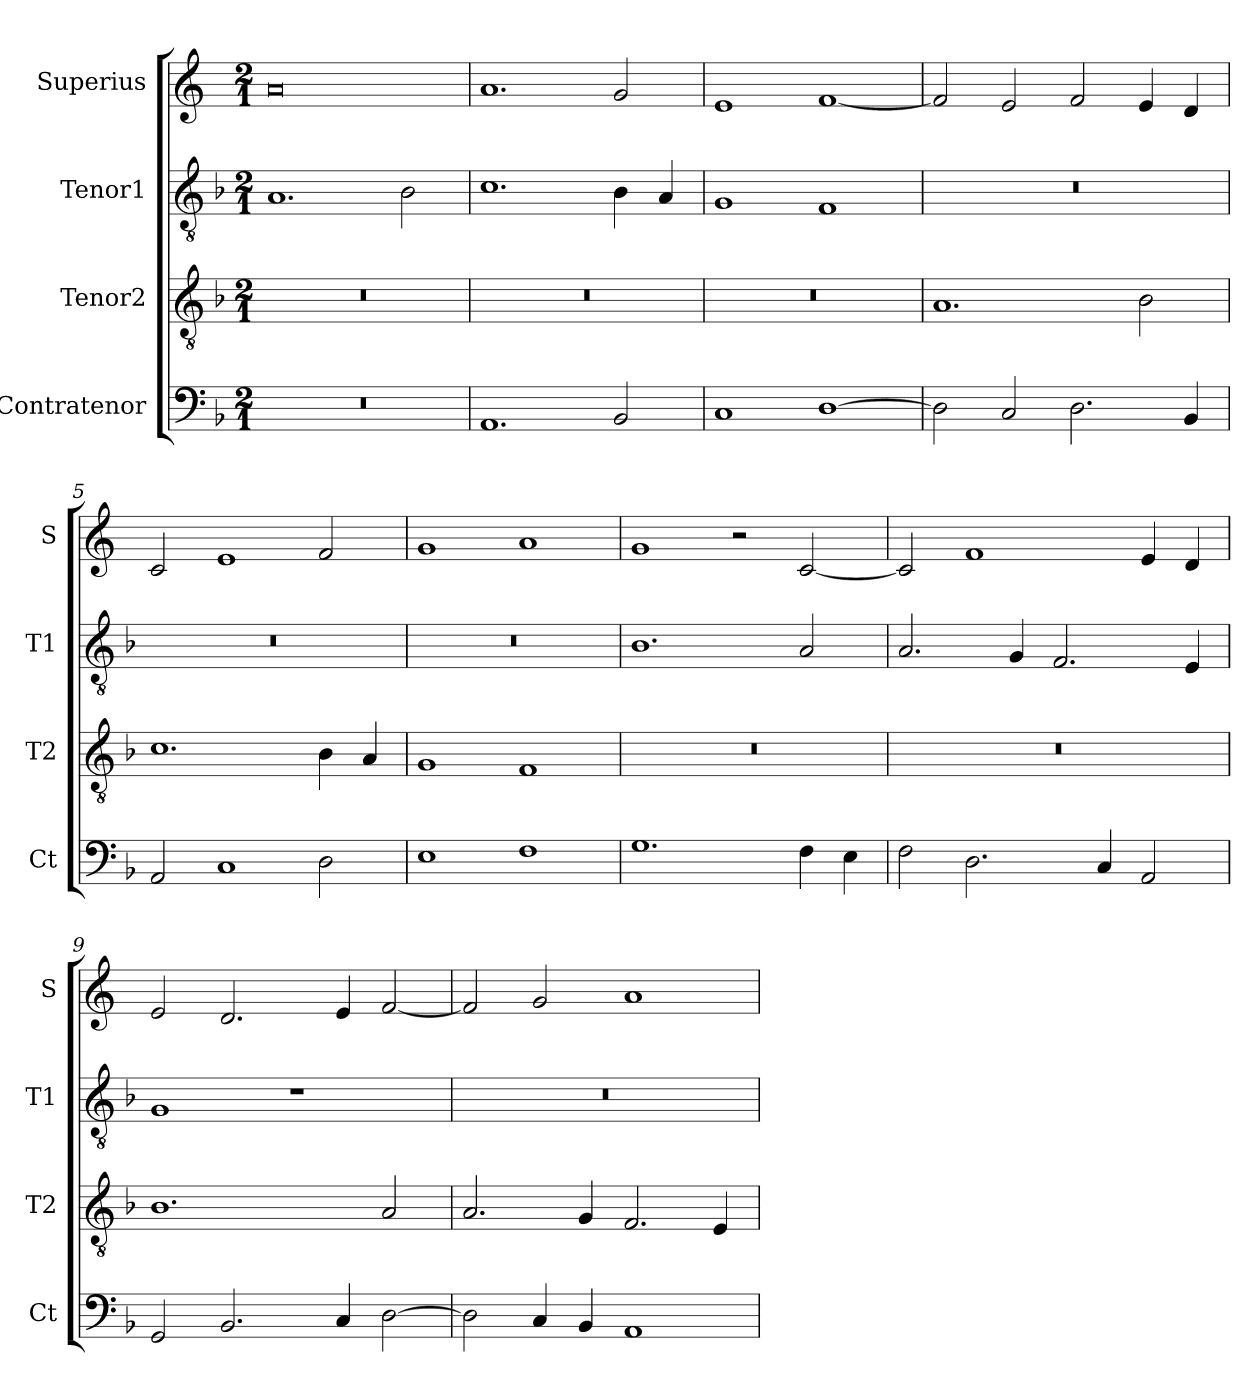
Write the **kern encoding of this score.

**kern	**kern	**kern	**kern
*part4	*part3	*part2	*part1
*staff4	*staff3	*staff2	*staff1
*I"Contratenor	*I"Tenor2	*I"Tenor1	*I"Superius
*I'Ct	*I'T2	*I'T1	*I'S
*clefF4	*clefGv2	*clefGv2	*clefG2
*k[b-]	*k[b-]	*k[b-]	*k[]
*M2/1	*M2/1	*M2/1	*M2/1
=1	=1	=1	=1
0r	0r	1.A	0a
.	.	2B-\	.
=2	=2	=2	=2
1.AA	0r	1.c	1.a
2BB-/	.	4B-\	2g/
.	.	4A/	.
=3	=3	=3	=3
1C	0r	1G	1e
[1D	.	1F	[1f
=4	=4	=4	=4
2D\]	1.A	0r	2f/]
2C/	.	.	2e/
2.D\	.	.	2f/
.	2B-\	.	4e/
4BB-/	.	.	4d/
=5	=5	=5	=5
2AA/	1.c	0r	2c/
1C	.	.	1e
2D\	4B-\	.	2f/
.	4A/	.	.
=6	=6	=6	=6
1E	1G	0r	1g
1F	1F	.	1a
=7	=7	=7	=7
1.G	0r	1.B-	1g
.	.	.	2r
4F\	.	2A/	[2c/
4E\	.	.	.
=8	=8	=8	=8
2F\	0r	2.A/	2c/]
2.D\	.	.	1f
.	.	4G/	.
.	.	2.F/	.
4C/	.	.	.
2AA/	.	.	4e/
.	.	4E/	4d/
=9	=9	=9	=9
2GG/	1.B-	1G	2e/
2.BB-/	.	.	2.d/
.	.	1r	.
4C/	.	.	4e/
[2D\	2A/	.	[2f/
=10	=10	=10	=10
2D\]	2.A/	0r	2f/]
4C/	.	.	2g/
4BB-/	4G/	.	.
1AA	2.F/	.	1a
.	4E/	.	.
=	=	=	=
*-	*-	*-	*-
